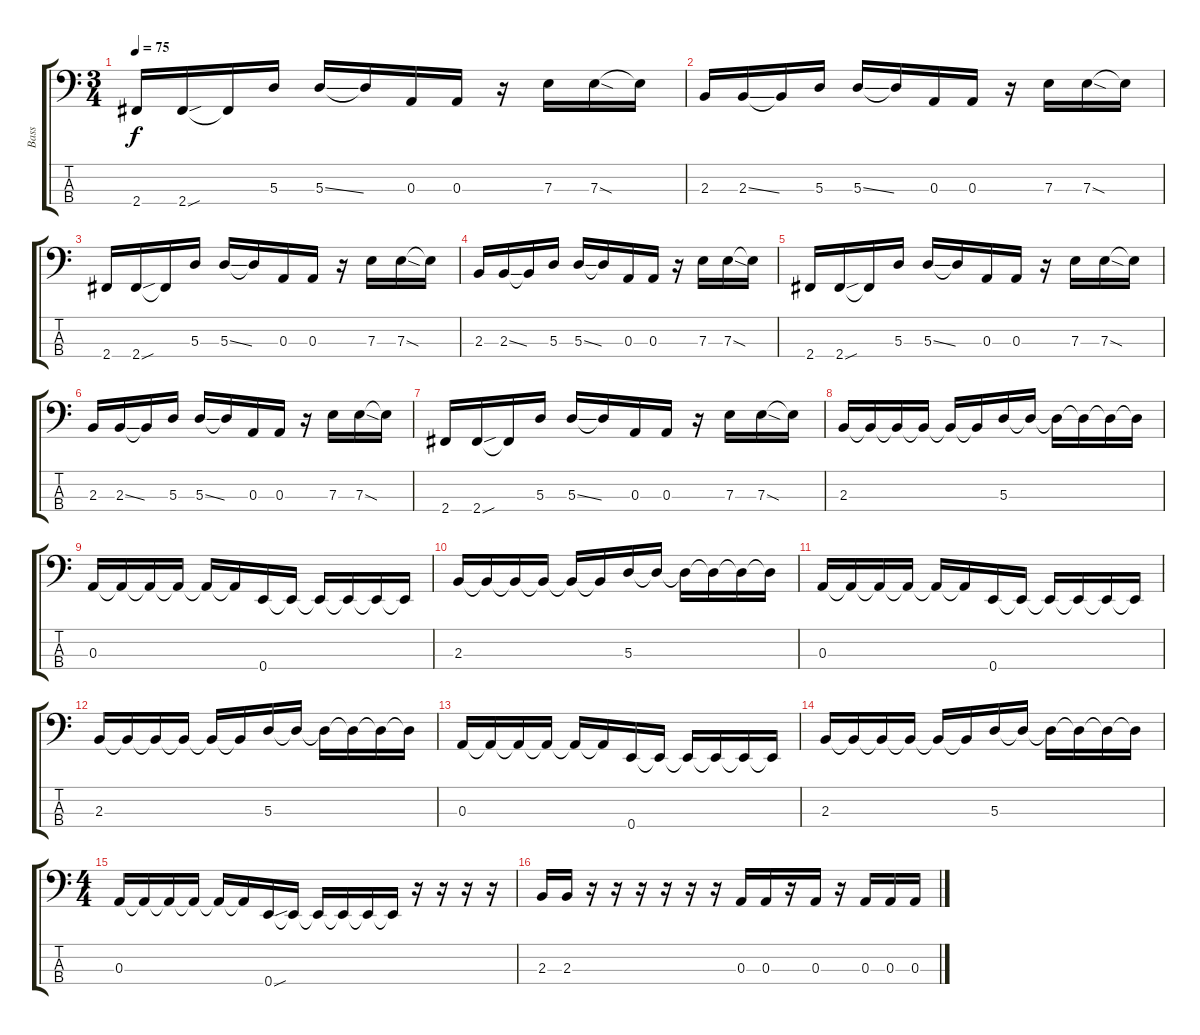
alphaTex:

\track ("Bass" "Bass") {instrument electricbassfinger}
\staff {score tabs}
\tuning (G2 D2 A1 E1) {hide}
\ts (3 4)
\tempo 75
\clef f4
\ks c
2.4.16{dy f} 2.4{sou}.16 2.4{t}.16 5.3.16 5.3{ss}.16 5.3{t}.16 0.3.16 0.3.16 r.16 7.3.16 7.3{sod}.16 7.3{t}.16 |
2.3.16 2.3{ss}.16 2.3{t}.16 5.3.16 5.3{ss}.16 5.3{t}.16 0.3.16 0.3.16 r.16 7.3.16 7.3{sod}.16 7.3{t}.16 |
2.4.16 2.4{sou}.16 2.4{t}.16 5.3.16 5.3{ss}.16 5.3{t}.16 0.3.16 0.3.16 r.16 7.3.16 7.3{sod}.16 7.3{t}.16 |
2.3.16 2.3{ss}.16 2.3{t}.16 5.3.16 5.3{ss}.16 5.3{t}.16 0.3.16 0.3.16 r.16 7.3.16 7.3{sod}.16 7.3{t}.16 |
2.4.16 2.4{sou}.16 2.4{t}.16 5.3.16 5.3{ss}.16 5.3{t}.16 0.3.16 0.3.16 r.16 7.3.16 7.3{sod}.16 7.3{t}.16 |
2.3.16 2.3{ss}.16 2.3{t}.16 5.3.16 5.3{ss}.16 5.3{t}.16 0.3.16 0.3.16 r.16 7.3.16 7.3{sod}.16 7.3{t}.16 |
2.4.16 2.4{sou}.16 2.4{t}.16 5.3.16 5.3{ss}.16 5.3{t}.16 0.3.16 0.3.16 r.16 7.3.16 7.3{sod}.16 7.3{t}.16 |
2.3.16 2.3{t}.16 2.3{t}.16 2.3{t}.16 2.3{t}.16 2.3{t}.16 5.3.16 5.3{t}.16 5.3{t}.16 5.3{t}.16 5.3{t}.16 5.3{t}.16 |
0.3.16 0.3{t}.16 0.3{t}.16 0.3{t}.16 0.3{t}.16 0.3{t}.16 0.4.16 0.4{t}.16 0.4{t}.16 0.4{t}.16 0.4{t}.16 0.4{t}.16 |
2.3.16 2.3{t}.16 2.3{t}.16 2.3{t}.16 2.3{t}.16 2.3{t}.16 5.3.16 5.3{t}.16 5.3{t}.16 5.3{t}.16 5.3{t}.16 5.3{t}.16 |
0.3.16 0.3{t}.16 0.3{t}.16 0.3{t}.16 0.3{t}.16 0.3{t}.16 0.4.16 0.4{t}.16 0.4{t}.16 0.4{t}.16 0.4{t}.16 0.4{t}.16 |
2.3.16 2.3{t}.16 2.3{t}.16 2.3{t}.16 2.3{t}.16 2.3{t}.16 5.3.16 5.3{t}.16 5.3{t}.16 5.3{t}.16 5.3{t}.16 5.3{t}.16 |
0.3.16 0.3{t}.16 0.3{t}.16 0.3{t}.16 0.3{t}.16 0.3{t}.16 0.4.16 0.4{t}.16 0.4{t}.16 0.4{t}.16 0.4{t}.16 0.4{t}.16 |
2.3.16 2.3{t}.16 2.3{t}.16 2.3{t}.16 2.3{t}.16 2.3{t}.16 5.3.16 5.3{t}.16 5.3{t}.16 5.3{t}.16 5.3{t}.16 5.3{t}.16 |
\ts (4 4)
0.3.16 0.3{t}.16 0.3{t}.16 0.3{t}.16 0.3{t}.16 0.3{t}.16 0.4{sou}.16 0.4{t}.16 0.4{t}.16 0.4{t}.16 0.4{t}.16 0.4{t}.16 r.16 r.16 r.16 r.16 |
2.3.16 2.3.16 r.16 r.16 r.16 r.16 r.16 r.16 0.3.16 0.3.16 r.16 0.3.16 r.16 0.3.16 0.3.16 0.3.16
